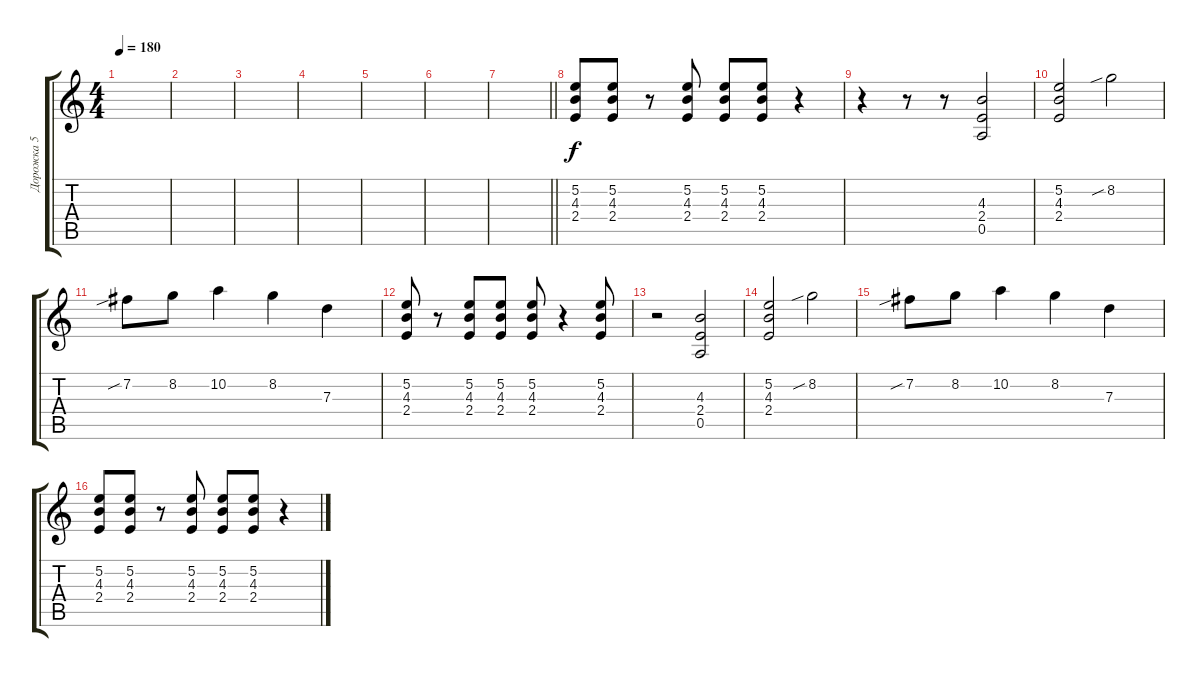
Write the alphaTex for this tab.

\track ("Дорожка 5" "Дорожка 5") {instrument distortionguitar}
\staff {score tabs}
\tuning (E4 B3 G3 D3 A2 E2) {hide}
\ts (4 4)
\tempo 180
\clef g2
\ks c
|
|
|
|
|
|
\barLineRight lightlight
|
(5.2 4.3 2.4).8 (5.2 4.3 2.4).8 r.8 (5.2 4.3 2.4).8 (5.2 4.3 2.4).8 (5.2 4.3 2.4).8 r.4 |
r.4 r.8 r.8 (4.3 2.4 0.5).2 |
(5.2 4.3 2.4).2 8.2{sib}.2 |
7.2{sib}.8 8.2.8 10.2.4 8.2.4 7.3.4 |
(5.2 4.3 2.4).8 r.8 (5.2 4.3 2.4).8 (5.2 4.3 2.4).8 (5.2 4.3 2.4).8 r.4 (5.2 4.3 2.4).8 |
r.2 (4.3 2.4 0.5).2 |
(5.2 4.3 2.4).2 8.2{sib}.2 |
7.2{sib}.8 8.2.8 10.2.4 8.2.4 7.3.4 |
(5.2 4.3 2.4).8 (5.2 4.3 2.4).8 r.8 (5.2 4.3 2.4).8 (5.2 4.3 2.4).8 (5.2 4.3 2.4).8 r.4
